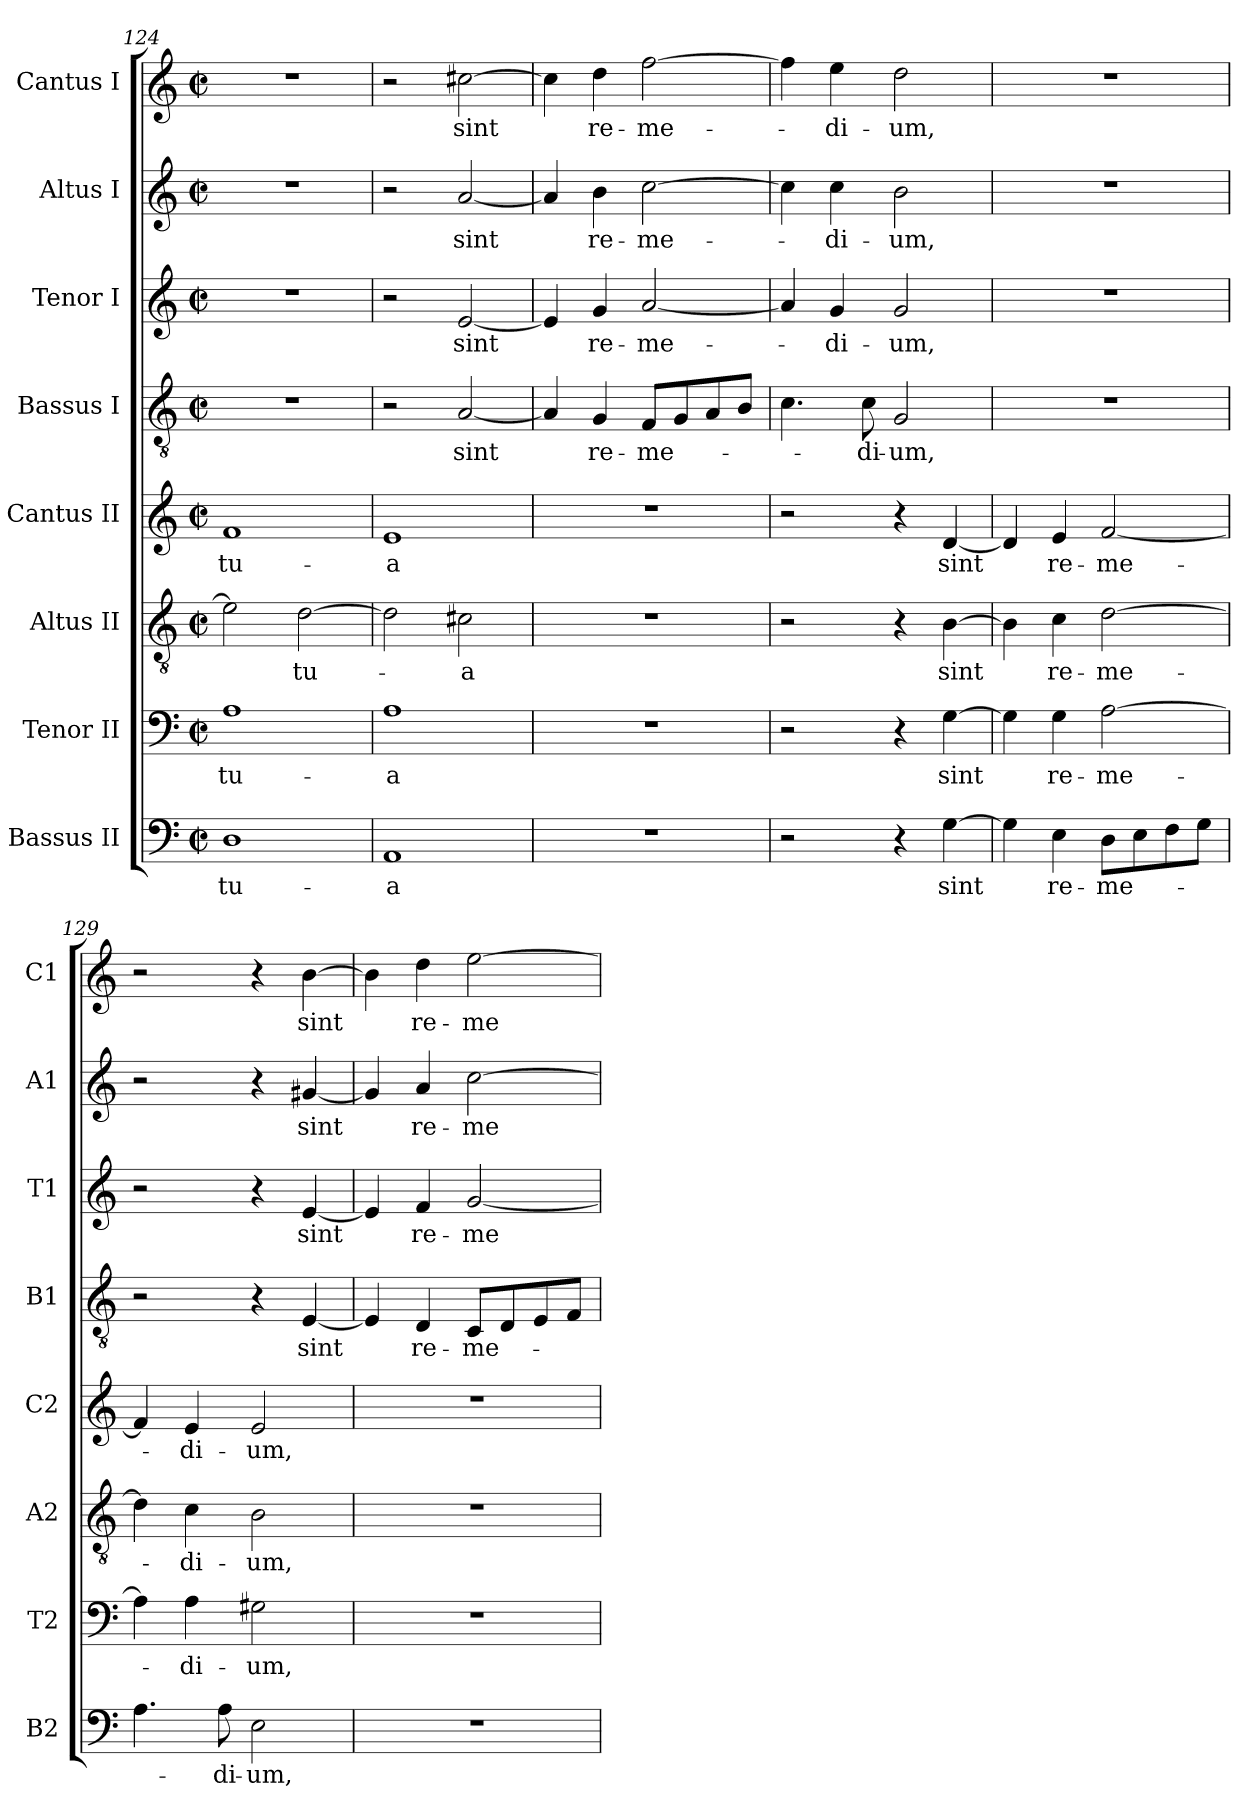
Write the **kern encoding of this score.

**kern	**text	**kern	**text	**kern	**text	**kern	**text	**kern	**text	**kern	**text	**kern	**text	**kern	**text
*part8	*part8	*part7	*part7	*part6	*part6	*part5	*part5	*part4	*part4	*part3	*part3	*part2	*part2	*part1	*part1
*staff8	*staff8	*staff7	*staff7	*staff6	*staff6	*staff5	*staff5	*staff4	*staff4	*staff3	*staff3	*staff2	*staff2	*staff1	*staff1
*I"Bassus II	*	*I"Tenor II	*	*I"Altus II	*	*I"Cantus II	*	*I"Bassus I	*	*I"Tenor I	*	*I"Altus I	*	*I"Cantus I	*
*I'B2	*	*I'T2	*	*I'A2	*	*I'C2	*	*I'B1	*	*I'T1	*	*I'A1	*	*I'C1	*
*clefF4	*	*clefF4	*	*clefGv2	*	*clefG2	*	*clefGv2	*	*clefG2	*	*clefG2	*	*clefG2	*
*k[]	*	*k[]	*	*k[]	*	*k[]	*	*k[]	*	*k[]	*	*k[]	*	*k[]	*
*C:	*	*C:	*	*C:	*	*C:	*	*C:	*	*C:	*	*C:	*	*C:	*
*M2/2	*	*M2/2	*	*M2/2	*	*M2/2	*	*M2/2	*	*M2/2	*	*M2/2	*	*M2/2	*
*met(c|)	*	*met(c|)	*	*met(c|)	*	*met(c|)	*	*met(c|)	*	*met(c|)	*	*met(c|)	*	*met(c|)	*
=124	=124	=124	=124	=124	=124	=124	=124	=124	=124	=124	=124	=124	=124	=124	=124
!	!LO:LY:b	!	!	!	!	!	!	!	!	!	!	!	!	!	!
!	!	!	!LO:LY:b	!	!	!	!	!	!	!	!	!	!	!	!
!	!	!	!	!	!	!	!LO:LY:b	!	!	!	!	!	!	!	!
1D	tu-	1A	tu-	2e\]	.	1f	tu-	1r	.	1r	.	1r	.	1r	.
!	!	!	!	!	!LO:LY:b	!	!	!	!	!	!	!	!	!	!
.	.	.	.	[2d\	tu-	.	.	.	.	.	.	.	.	.	.
=125	=125	=125	=125	=125	=125	=125	=125	=125	=125	=125	=125	=125	=125	=125	=125
!	!LO:LY:b	!	!	!	!	!	!	!	!	!	!	!	!	!	!
!	!	!	!LO:LY:b	!	!	!	!	!	!	!	!	!	!	!	!
!	!	!	!	!	!	!	!LO:LY:b	!	!	!	!	!	!	!	!
1AA	-a	1A	-a	2d\]	.	1e	-a	2r	.	2r	.	2r	.	2r	.
!	!	!	!	!	!LO:LY:b	!	!	!	!	!	!	!	!	!	!
!	!	!	!	!	!	!	!	!	!LO:LY:b	!	!	!	!	!	!
!	!	!	!	!	!	!	!	!	!	!	!LO:LY:b	!	!	!	!
!	!	!	!	!	!	!	!	!	!	!	!	!	!LO:LY:b	!	!
!	!	!	!	!	!	!	!	!	!	!	!	!	!	!	!LO:LY:b
.	.	.	.	2c#X\	-a	.	.	[2A/	sint	[2e/	sint	[2a/	sint	[2cc#X\	sint
=126	=126	=126	=126	=126	=126	=126	=126	=126	=126	=126	=126	=126	=126	=126	=126
1r	.	1r	.	1r	.	1r	.	4A/]	.	4e/]	.	4a/]	.	4cc#\]	.
!	!	!	!	!	!	!	!	!	!LO:LY:b	!	!	!	!	!	!
!	!	!	!	!	!	!	!	!	!	!	!LO:LY:b	!	!	!	!
!	!	!	!	!	!	!	!	!	!	!	!	!	!LO:LY:b	!	!
!	!	!	!	!	!	!	!	!	!	!	!	!	!	!	!LO:LY:b
.	.	.	.	.	.	.	.	4G/	re-	4g/	re-	4b\	re-	4dd\	re-
!	!	!	!	!	!	!	!	!	!LO:LY:b	!	!	!	!	!	!
!	!	!	!	!	!	!	!	!	!	!	!LO:LY:b	!	!	!	!
!	!	!	!	!	!	!	!	!	!	!	!	!	!LO:LY:b	!	!
!	!	!	!	!	!	!	!	!	!	!	!	!	!	!	!LO:LY:b
.	.	.	.	.	.	.	.	8F/L	-me-	[2a/	-me-	[2cc\	-me-	[2ff\	-me-
.	.	.	.	.	.	.	.	8G/	.	.	.	.	.	.	.
.	.	.	.	.	.	.	.	8A/	.	.	.	.	.	.	.
.	.	.	.	.	.	.	.	8B/J	.	.	.	.	.	.	.
=127	=127	=127	=127	=127	=127	=127	=127	=127	=127	=127	=127	=127	=127	=127	=127
2r	.	2r	.	2r	.	2r	.	4.c\	.	4a/]	.	4cc\]	.	4ff\]	.
!	!	!	!	!	!	!	!	!	!	!	!LO:LY:b	!	!	!	!
!	!	!	!	!	!	!	!	!	!	!	!	!	!LO:LY:b	!	!
!	!	!	!	!	!	!	!	!	!	!	!	!	!	!	!LO:LY:b
.	.	.	.	.	.	.	.	.	.	4g/	-di-	4cc\	-di-	4ee\	-di-
!	!	!	!	!	!	!	!	!	!LO:LY:b	!	!	!	!	!	!
.	.	.	.	.	.	.	.	8c\	-di-	.	.	.	.	.	.
!	!	!	!	!	!	!	!	!	!LO:LY:b	!	!	!	!	!	!
!	!	!	!	!	!	!	!	!	!	!	!LO:LY:b	!	!	!	!
!	!	!	!	!	!	!	!	!	!	!	!	!	!LO:LY:b	!	!
!	!	!	!	!	!	!	!	!	!	!	!	!	!	!	!LO:LY:b
4r	.	4r	.	4r	.	4r	.	2G/	-um,	2g/	-um,	2b\	-um,	2dd\	-um,
!	!LO:LY:b	!	!	!	!	!	!	!	!	!	!	!	!	!	!
!	!	!	!LO:LY:b	!	!	!	!	!	!	!	!	!	!	!	!
!	!	!	!	!	!LO:LY:b	!	!	!	!	!	!	!	!	!	!
!	!	!	!	!	!	!	!LO:LY:b	!	!	!	!	!	!	!	!
[4G\	sint	[4G\	sint	[4B\	sint	[4d/	sint	.	.	.	.	.	.	.	.
!!LO:LB:g=z
=128	=128	=128	=128	=128	=128	=128	=128	=128	=128	=128	=128	=128	=128	=128	=128
4G\]	.	4G\]	.	4B\]	.	4d/]	.	1r	.	1r	.	1r	.	1r	.
!	!LO:LY:b	!	!	!	!	!	!	!	!	!	!	!	!	!	!
!	!	!	!LO:LY:b	!	!	!	!	!	!	!	!	!	!	!	!
!	!	!	!	!	!LO:LY:b	!	!	!	!	!	!	!	!	!	!
!	!	!	!	!	!	!	!LO:LY:b	!	!	!	!	!	!	!	!
4E\	re-	4G\	re-	4c\	re-	4e/	re-	.	.	.	.	.	.	.	.
!	!LO:LY:b	!	!	!	!	!	!	!	!	!	!	!	!	!	!
!	!	!	!LO:LY:b	!	!	!	!	!	!	!	!	!	!	!	!
!	!	!	!	!	!LO:LY:b	!	!	!	!	!	!	!	!	!	!
!	!	!	!	!	!	!	!LO:LY:b	!	!	!	!	!	!	!	!
8D\L	-me-	[2A\	-me-	[2d\	-me-	[2f/	-me-	.	.	.	.	.	.	.	.
8E\	.	.	.	.	.	.	.	.	.	.	.	.	.	.	.
8F\	.	.	.	.	.	.	.	.	.	.	.	.	.	.	.
8G\J	.	.	.	.	.	.	.	.	.	.	.	.	.	.	.
=129	=129	=129	=129	=129	=129	=129	=129	=129	=129	=129	=129	=129	=129	=129	=129
4.A\	.	4A\]	.	4d\]	.	4f/]	.	2r	.	2r	.	2r	.	2r	.
!	!	!	!LO:LY:b	!	!	!	!	!	!	!	!	!	!	!	!
!	!	!	!	!	!LO:LY:b	!	!	!	!	!	!	!	!	!	!
!	!	!	!	!	!	!	!LO:LY:b	!	!	!	!	!	!	!	!
.	.	4A\	-di-	4c\	-di-	4e/	-di-	.	.	.	.	.	.	.	.
!	!LO:LY:b	!	!	!	!	!	!	!	!	!	!	!	!	!	!
8A\	-di-	.	.	.	.	.	.	.	.	.	.	.	.	.	.
!	!LO:LY:b	!	!	!	!	!	!	!	!	!	!	!	!	!	!
!	!	!	!LO:LY:b	!	!	!	!	!	!	!	!	!	!	!	!
!	!	!	!	!	!LO:LY:b	!	!	!	!	!	!	!	!	!	!
!	!	!	!	!	!	!	!LO:LY:b	!	!	!	!	!	!	!	!
2E\	-um,	2G#X\	-um,	2B\	-um,	2e/	-um,	4r	.	4r	.	4r	.	4r	.
!	!	!	!	!	!	!	!	!	!LO:LY:b	!	!	!	!	!	!
!	!	!	!	!	!	!	!	!	!	!	!LO:LY:b	!	!	!	!
!	!	!	!	!	!	!	!	!	!	!	!	!	!LO:LY:b	!	!
!	!	!	!	!	!	!	!	!	!	!	!	!	!	!	!LO:LY:b
.	.	.	.	.	.	.	.	[4E/	sint	[4e/	sint	[4g#X/	sint	[4b\	sint
=130	=130	=130	=130	=130	=130	=130	=130	=130	=130	=130	=130	=130	=130	=130	=130
1r	.	1r	.	1r	.	1r	.	4E/]	.	4e/]	.	4g#/]	.	4b\]	.
!	!	!	!	!	!	!	!	!	!LO:LY:b	!	!	!	!	!	!
!	!	!	!	!	!	!	!	!	!	!	!LO:LY:b	!	!	!	!
!	!	!	!	!	!	!	!	!	!	!	!	!	!LO:LY:b	!	!
!	!	!	!	!	!	!	!	!	!	!	!	!	!	!	!LO:LY:b
.	.	.	.	.	.	.	.	4D/	re-	4f/	re-	4a/	re-	4dd\	re-
!	!	!	!	!	!	!	!	!	!LO:LY:b	!	!	!	!	!	!
!	!	!	!	!	!	!	!	!	!	!	!LO:LY:b	!	!	!	!
!	!	!	!	!	!	!	!	!	!	!	!	!	!LO:LY:b	!	!
!	!	!	!	!	!	!	!	!	!	!	!	!	!	!	!LO:LY:b
.	.	.	.	.	.	.	.	8C/L	-me-	[2g/	-me-	[2cc\	-me-	[2ee\	-me-
.	.	.	.	.	.	.	.	8D/	.	.	.	.	.	.	.
.	.	.	.	.	.	.	.	8E/	.	.	.	.	.	.	.
.	.	.	.	.	.	.	.	8F/J	.	.	.	.	.	.	.
=	=	=	=	=	=	=	=	=	=	=	=	=	=	=	=
*-	*-	*-	*-	*-	*-	*-	*-	*-	*-	*-	*-	*-	*-	*-	*-
